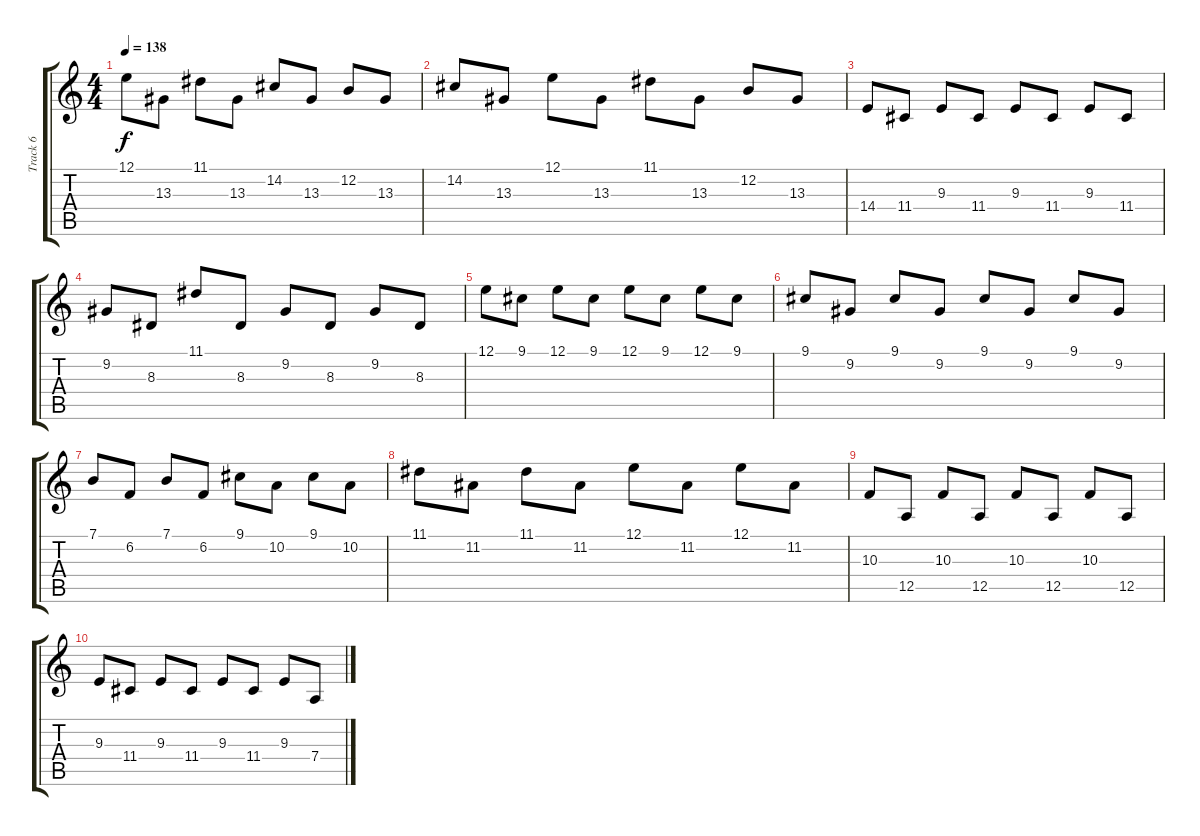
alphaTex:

\track ("Track 6" "Track 6") {instrument pizzicatostrings}
\staff {score tabs}
\tuning (E4 B3 G3 D3 A2 E2) {hide}
\ts (4 4)
\tempo 138
\clef g2
\ks c
12.1.8{dy f} 13.3.8 11.1.8 13.3.8 14.2.8 13.3.8 12.2.8 13.3.8 |
14.2.8 13.3.8 12.1.8 13.3.8 11.1.8 13.3.8 12.2.8 13.3.8 |
14.4.8 11.4.8 9.3.8 11.4.8 9.3.8 11.4.8 9.3.8 11.4.8 |
9.2.8 8.3.8 11.1.8 8.3.8 9.2.8 8.3.8 9.2.8 8.3.8 |
12.1.8 9.1.8 12.1.8 9.1.8 12.1.8 9.1.8 12.1.8 9.1.8 |
9.1.8 9.2.8 9.1.8 9.2.8 9.1.8 9.2.8 9.1.8 9.2.8 |
7.1.8 6.2.8 7.1.8 6.2.8 9.1.8 10.2.8 9.1.8 10.2.8 |
11.1.8 11.2.8 11.1.8 11.2.8 12.1.8 11.2.8 12.1.8 11.2.8 |
10.3.8 12.5.8 10.3.8 12.5.8 10.3.8 12.5.8 10.3.8 12.5.8 |
9.3.8 11.4.8 9.3.8 11.4.8 9.3.8 11.4.8 9.3.8 7.4.8
